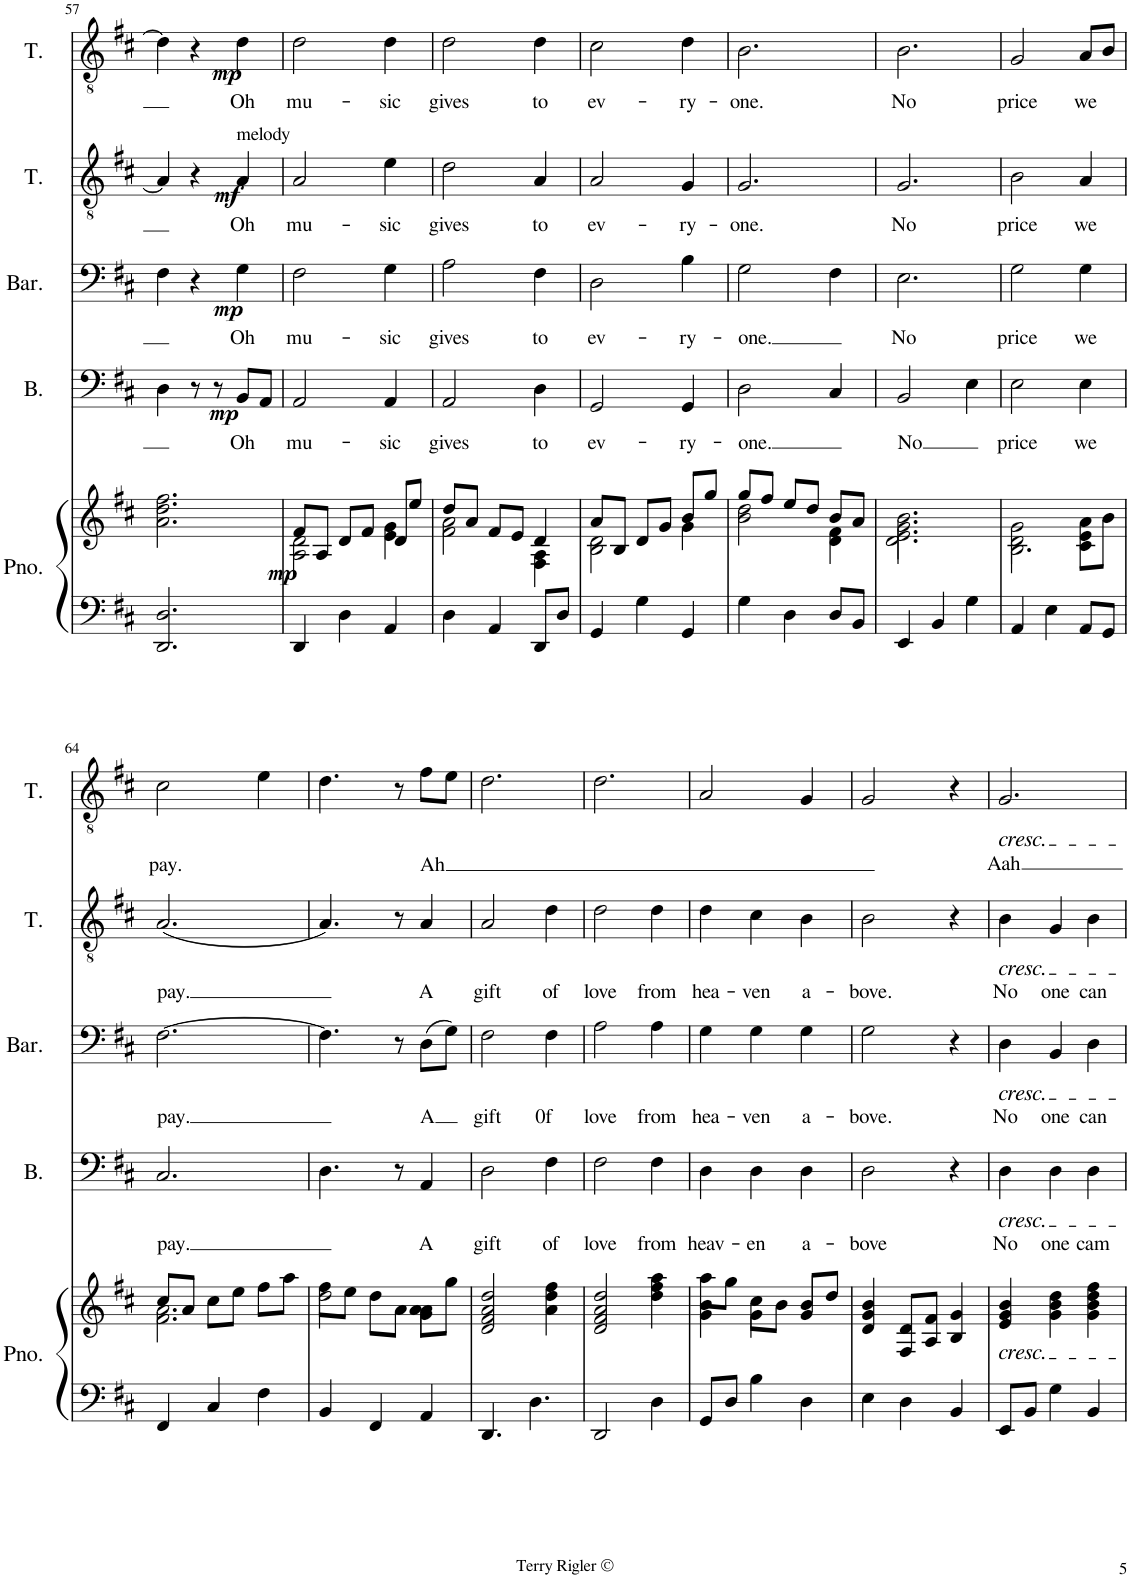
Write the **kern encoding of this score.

**kern	**kern	**dynam	**kern	**text	**dynam	**kern	**text	**dynam	**kern	**text	**dynam	**kern	**text	**dynam
*part5	*part5	*part5	*part4	*part4	*part4	*part3	*part3	*part3	*part2	*part2	*part2	*part1	*part1	*part1
*staff6	*staff5	*staff5/6	*staff4	*staff4	*staff4	*staff3	*staff3	*staff3	*staff2	*staff2	*staff2	*staff1	*staff1	*staff1
*I"Piano	*	*	*I"Bass	*	*	*I"Baritone	*	*	*I"Tenor	*	*	*I"Tenor	*	*
*I'Pno.	*	*	*I'B.	*	*	*I'Bar.	*	*	*I'T.	*	*	*I'T.	*	*
!!LO:PB:g=z
*clefF4	*clefG2	*	*clefF4	*	*	*clefF4	*	*	*clefGv2	*	*	*clefGv2	*	*
*k[f#c#]	*k[f#c#]	*	*k[f#c#]	*	*	*k[f#c#]	*	*	*k[f#c#]	*	*	*k[f#c#]	*	*
*M3/4	*M3/4	*	*M3/4	*	*	*M3/4	*	*	*M3/4	*	*	*M3/4	*	*
=57	=57	=57	=57	=57	=57	=57	=57	=57	=57	=57	=57	=57	=57	=57
2.DD/ 2.D/	2.a\ 2.dd\ 2.ff#\	.	4D\	.	.	4F#\	.	.	4A/]	.	.	4d\]	.	.
.	.	.	8r	.	.	4r	.	.	4r	.	.	4r	.	.
.	.	.	8r	.	.	.	.	.	.	.	.	.	.	.
!	!	!	!	!	!	!	!	!	!LO:TX:a:t=melody	!	!	!	!	!
!	!	!	!	!LO:LY:b	!LO:DY:b	!	!LO:LY:b	!LO:DY:b	!	!LO:LY:b	!LO:DY:b	!	!LO:LY:b	!LO:DY:b
.	.	.	8BB/L	Oh	mp	4G\	Oh	mp	4A/	Oh	mf	4d\	Oh	mp
.	.	.	8AA/J	.	.	.	.	.	.	.	.	.	.	.
=58	=58	=58	=58	=58	=58	=58	=58	=58	=58	=58	=58	=58	=58	=58
*	*^	*	*	*	*	*	*	*	*	*	*	*	*	*
!	!	!	!LO:DY:b	!	!LO:LY:b	!	!	!LO:LY:b	!	!	!LO:LY:b	!	!	!LO:LY:b	!
4DD/	2A\ 2d\	8f#/L	mp	2AA/	mu-	.	2F#\	mu-	.	2A/	mu-	.	2d\	mu-	.
.	.	8A/J	.	.	.	.	.	.	.	.	.	.	.	.	.
4D\	.	8d/L	.	.	.	.	.	.	.	.	.	.	.	.	.
.	.	8f#/J	.	.	.	.	.	.	.	.	.	.	.	.	.
!	!	!	!	!	!LO:LY:b	!	!	!LO:LY:b	!	!	!LO:LY:b	!	!	!LO:LY:b	!
4AA/	4e\ 4g\	8d/L	.	4AA/	-sic	.	4G\	-sic	.	4e\	-sic	.	4d\	-sic	.
.	.	8ee/J	.	.	.	.	.	.	.	.	.	.	.	.	.
=59	=59	=59	=59	=59	=59	=59	=59	=59	=59	=59	=59	=59	=59	=59	=59
!	!	!	!	!	!LO:LY:b	!	!	!LO:LY:b	!	!	!LO:LY:b	!	!	!LO:LY:b	!
4D\	2f#\ 2a\	8dd/L	.	2AA/	gives	.	2A\	gives	.	2d\	gives	.	2d\	gives	.
.	.	8a/J	.	.	.	.	.	.	.	.	.	.	.	.	.
4AA/	.	8f#/L	.	.	.	.	.	.	.	.	.	.	.	.	.
.	.	8e/J	.	.	.	.	.	.	.	.	.	.	.	.	.
!	!	!	!	!	!LO:LY:b	!	!	!LO:LY:b	!	!	!LO:LY:b	!	!	!LO:LY:b	!
8DD/L	4F#\ 4A\	4d/	.	4D\	to	.	4F#\	to	.	4A/	to	.	4d\	to	.
8D/J	.	.	.	.	.	.	.	.	.	.	.	.	.	.	.
=60	=60	=60	=60	=60	=60	=60	=60	=60	=60	=60	=60	=60	=60	=60	=60
!	!	!	!	!	!LO:LY:b	!	!	!LO:LY:b	!	!	!LO:LY:b	!	!	!LO:LY:b	!
4GG/	2B\ 2d\	8a/L	.	2GG/	ev-	.	2D\	ev-	.	2A/	ev-	.	2c#\	ev-	.
.	.	8B/J	.	.	.	.	.	.	.	.	.	.	.	.	.
4G\	.	8d/L	.	.	.	.	.	.	.	.	.	.	.	.	.
.	.	8g/J	.	.	.	.	.	.	.	.	.	.	.	.	.
!	!	!	!	!	!LO:LY:b	!	!	!LO:LY:b	!	!	!LO:LY:b	!	!	!LO:LY:b	!
4GG/	4g\	8b/L	.	4GG/	-ry-	.	4B\	-ry-	.	4G/	-ry-	.	4d\	-ry-	.
.	.	8gg/J	.	.	.	.	.	.	.	.	.	.	.	.	.
=61	=61	=61	=61	=61	=61	=61	=61	=61	=61	=61	=61	=61	=61	=61	=61
!	!	!	!	!	!LO:LY:b	!	!	!LO:LY:b	!	!	!LO:LY:b	!	!	!LO:LY:b	!
4G\	2b\ 2dd\	8gg/L	.	2D\	-one.	.	2G\	-one.	.	2.G/	-one.	.	2.B\	-one.	.
.	.	8ff#/J	.	.	.	.	.	.	.	.	.	.	.	.	.
4D\	.	8ee/L	.	.	.	.	.	.	.	.	.	.	.	.	.
.	.	8dd/J	.	.	.	.	.	.	.	.	.	.	.	.	.
8D/L	4d\ 4f#\	8b/L	.	4C#/	.	.	4F#\	.	.	.	.	.	.	.	.
8BB/J	.	8a/J	.	.	.	.	.	.	.	.	.	.	.	.	.
=62	=62	=62	=62	=62	=62	=62	=62	=62	=62	=62	=62	=62	=62	=62	=62
!	!	!	!	!	!LO:LY:b	!	!	!LO:LY:b	!	!	!LO:LY:b	!	!	!LO:LY:b	!
4EE/	2.d\ 2.b\	2.e\ 2.g\	.	2BB/	No	.	2.E\	No	.	2.G/	No	.	2.B\	No	.
4BB/	.	.	.	.	.	.	.	.	.	.	.	.	.	.	.
4G\	.	.	.	4E\	.	.	.	.	.	.	.	.	.	.	.
=63	=63	=63	=63	=63	=63	=63	=63	=63	=63	=63	=63	=63	=63	=63	=63
!	!	!	!	!	!LO:LY:b	!	!	!LO:LY:b	!	!	!LO:LY:b	!	!	!LO:LY:b	!
4AA/	2.B\	2d\ 2g\	.	2E\	price	.	2G\	price	.	2B\	price	.	2G/	price	.
4E\	.	.	.	.	.	.	.	.	.	.	.	.	.	.	.
!	!	!	!	!	!LO:LY:b	!	!	!LO:LY:b	!	!	!LO:LY:b	!	!	!LO:LY:b	!
8AA/L	.	8c#\ 8e\ 8a\L	.	4E\	we	.	4G\	we	.	4A/	we	.	8A/L	we	.
8GG/J	.	8b\J	.	.	.	.	.	.	.	.	.	.	8B/J	.	.
!!LO:LB:g=z
=64	=64	=64	=64	=64	=64	=64	=64	=64	=64	=64	=64	=64	=64	=64	=64
!	!	!	!	!	!LO:LY:b	!	!	!LO:LY:b	!	!	!LO:LY:b	!	!	!LO:LY:b	!
4FF#/	2.f#\ 2.a\	8cc#/L	.	2.C#/	pay.	.	[2.F#\	pay.	.	(2.A/	pay.	.	2c#\	pay.	.
.	.	8a/J	.	.	.	.	.	.	.	.	.	.	.	.	.
4C#/	.	8cc#\L	.	.	.	.	.	.	.	.	.	.	.	.	.
.	.	8ee\J	.	.	.	.	.	.	.	.	.	.	.	.	.
4F#\	.	8ff#\L	.	.	.	.	.	.	.	.	.	.	4e\	.	.
.	.	8aa\J	.	.	.	.	.	.	.	.	.	.	.	.	.
=65	=65	=65	=65	=65	=65	=65	=65	=65	=65	=65	=65	=65	=65	=65	=65
4BB/	2dd\	8ff#\L	.	4.D\	.	.	4.F#\]	.	.	4.A/)	.	.	4.d\	.	.
.	.	8ee\J	.	.	.	.	.	.	.	.	.	.	.	.	.
4FF#/	.	8dd\L	.	.	.	.	.	.	.	.	.	.	.	.	.
.	.	8a\J	.	8r	.	.	8r	.	.	8r	.	.	8r	.	.
!	!	!	!	!	!LO:LY:b	!	!	!LO:LY:b	!	!	!LO:LY:b	!	!	!LO:LY:b	!
4AA/	4g\ 4a\	8a\L	.	4AA/	A	.	(8D\L	A	.	4A/	A	.	8f#\L	Ah	.
.	.	8gg\J	.	.	.	.	8G\J)	.	.	.	.	.	8e\J	.	.
=66	=66	=66	=66	=66	=66	=66	=66	=66	=66	=66	=66	=66	=66	=66	=66
!	!	!	!	!	!LO:LY:b	!	!	!LO:LY:b	!	!	!LO:LY:b	!	!	!	!
*	*v	*v	*	*	*	*	*	*	*	*	*	*	*	*	*
4.DD/	2d/ 2f#/ 2a/ 2dd/	.	2D\	gift	.	2F#\	gift	.	2A/	gift	.	2.d\	.	.
4.D\	.	.	.	.	.	.	.	.	.	.	.	.	.	.
!	!	!	!	!LO:LY:b	!	!	!LO:LY:b	!	!	!LO:LY:b	!	!	!	!
.	4a\ 4dd\ 4ff#\	.	4F#\	of	.	4F#\	0f	.	4d\	of	.	.	.	.
=67	=67	=67	=67	=67	=67	=67	=67	=67	=67	=67	=67	=67	=67	=67
!	!	!	!	!LO:LY:b	!	!	!LO:LY:b	!	!	!LO:LY:b	!	!	!	!
2DD/	2d/ 2f#/ 2a/ 2dd/	.	2F#\	love	.	2A\	love	.	2d\	love	.	2.d\	.	.
!	!	!	!	!LO:LY:b	!	!	!LO:LY:b	!	!	!LO:LY:b	!	!	!	!
4D\	4dd\ 4ff#\ 4aa\	.	4F#\	from	.	4A\	from	.	4d\	from	.	.	.	.
=68	=68	=68	=68	=68	=68	=68	=68	=68	=68	=68	=68	=68	=68	=68
*	*^	*	*	*	*	*	*	*	*	*	*	*	*	*
!	!	!	!	!	!LO:LY:b	!	!	!LO:LY:b	!	!	!LO:LY:b	!	!	!	!
8GG/L	4g\ 4b\	8aa\L	.	4D\	heav-	.	4G\	hea-	.	4d\	hea-	.	2A/	.	.
8D/J	.	8gg\J	.	.	.	.	.	.	.	.	.	.	.	.	.
!	!	!	!	!	!LO:LY:b	!	!	!LO:LY:b	!	!	!LO:LY:b	!	!	!	!
4B\	4g\	8cc#\L	.	4D\	-en	.	4G\	-ven	.	4c#\	-ven	.	.	.	.
.	.	8b\J	.	.	.	.	.	.	.	.	.	.	.	.	.
!	!	!	!	!	!LO:LY:b	!	!	!LO:LY:b	!	!	!LO:LY:b	!	!	!	!
4D\	8g/L	4b/	.	4D\	a-	.	4G\	a-	.	4B\	-a-	.	4G/	.	.
.	8dd/J	.	.	.	.	.	.	.	.	.	.	.	.	.	.
*	*v	*v	*	*	*	*	*	*	*	*	*	*	*	*	*
=69	=69	=69	=69	=69	=69	=69	=69	=69	=69	=69	=69	=69	=69	=69
!	!	!	!	!LO:LY:b	!	!	!LO:LY:b	!	!	!LO:LY:b	!	!	!	!
4E\	4d/ 4g/ 4b/	.	2D\	-bove	.	2G\	-bove.	.	2B\	-bove.	.	2G/	.	.
4D\	8F#/ 8d/L	.	.	.	.	.	.	.	.	.	.	.	.	.
.	8A/ 8f#/J	.	.	.	.	.	.	.	.	.	.	.	.	.
4BB/	4B/ 4g/	.	4r	.	.	4r	.	.	4r	.	.	4r	.	.
=70	=70	=70	=70	=70	=70	=70	=70	=70	=70	=70	=70	=70	=70	=70
!	!	!	!	!	!	!	!	!	!	!	!	!LO:TX:b:i:t=cresc.	!	!
!	!	!	!	!	!	!	!	!	!LO:TX:b:i:t=cresc.	!	!	!	!	!
!	!	!	!	!	!	!LO:TX:b:i:t=cresc.	!	!	!	!	!	!	!	!
!	!	!	!LO:TX:b:i:t=cresc.	!	!	!	!	!	!	!	!	!	!	!
!	!LO:TX:b:i:t=cresc.	!	!	!	!	!	!	!	!	!	!	!	!	!
!	!	!	!	!LO:LY:b	!	!	!LO:LY:b	!	!	!LO:LY:b	!	!	!LO:LY:b	!
8EE/L	4e/ 4g/ 4b/	.	4D\	No	.	4D\	No	.	4B\	No	.	2.G/	Aah	.
8BB/J	.	.	.	.	.	.	.	.	.	.	.	.	.	.
!	!	!	!	!LO:LY:b	!	!	!LO:LY:b	!	!	!LO:LY:b	!	!	!	!
4G\	4g\ 4b\ 4dd\	.	4D\	one	.	4BB/	one	.	4G/	one	.	.	.	.
!	!	!	!	!LO:LY:b	!	!	!LO:LY:b	!	!	!LO:LY:b	!	!	!	!
4BB/	4g\ 4b\ 4dd\ 4ff#\	.	4D\	cam	.	4D\	can	.	4B\	can	.	.	.	.
=	=	=	=	=	=	=	=	=	=	=	=	=	=	=
*-	*-	*-	*-	*-	*-	*-	*-	*-	*-	*-	*-	*-	*-	*-
